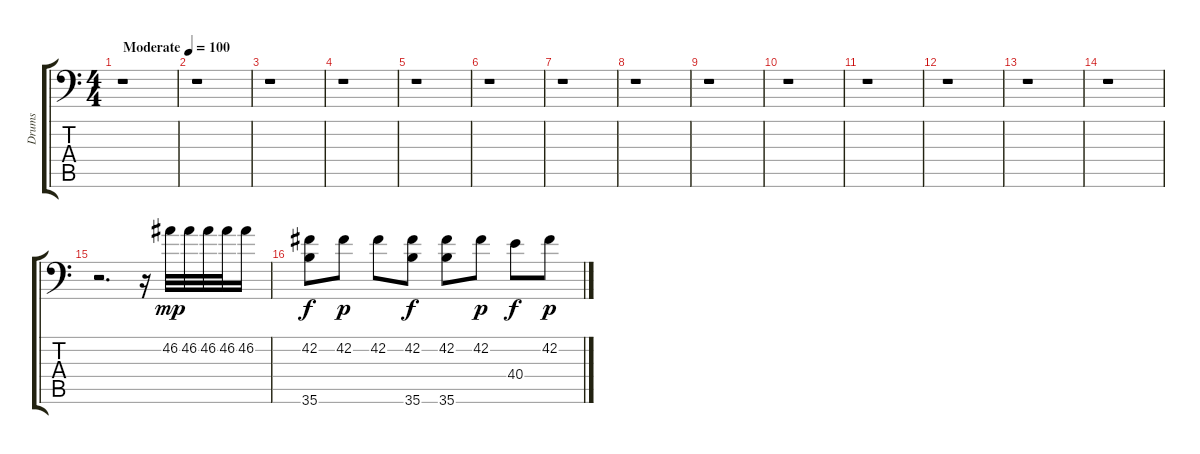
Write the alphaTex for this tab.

\track ("Drums" "Drums") {instrument acousticgrandpiano}
\staff {score tabs}
\tuning (C-1 C-1 C-1 C-1 C-1 C-1) {hide}
\ts (4 4)
\tempo (100 "Moderate")
\clef f4
\ks c
r.1{dy mp instrument acousticgrandpiano} |
r.1 |
r.1 |
r.1 |
r.1 |
r.1 |
r.1 |
r.1 |
r.1 |
r.1 |
r.1 |
r.1 |
r.1 |
r.1 |
r.2{d} r.16 46.2.32 46.2.32 46.2.32 46.2.32 46.2.16 |
(42.2 35.6).8{dy f} 42.2.8{dy p} 42.2.8 (42.2 35.6).8{dy f} (42.2 35.6).8 42.2.8{dy p} 40.4.8{dy f} 42.2.8{dy p}
